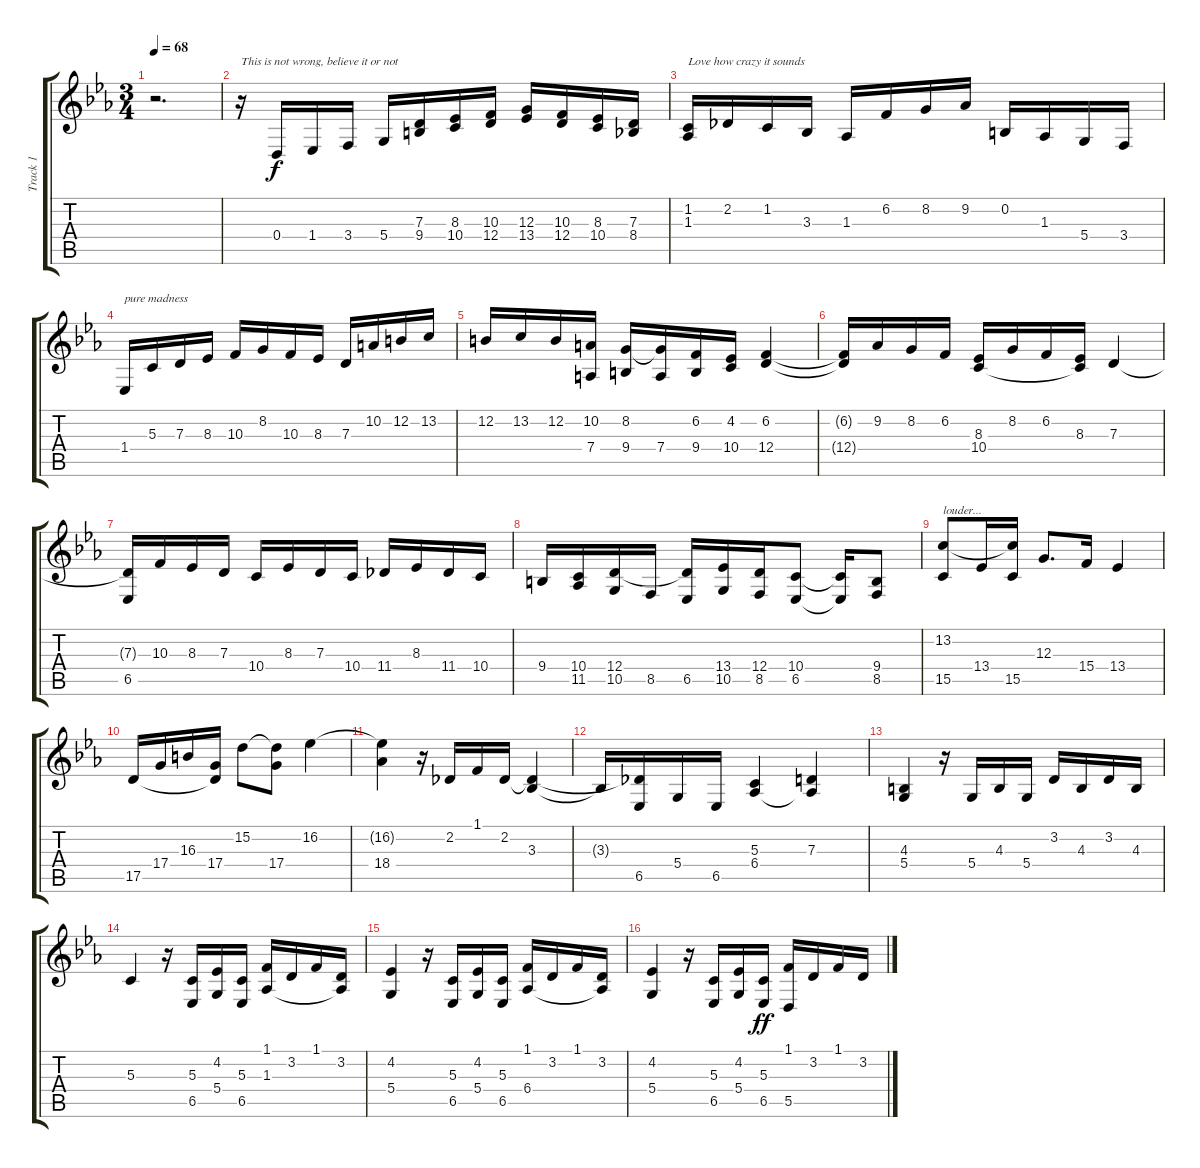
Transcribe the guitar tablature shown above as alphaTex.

\track ("Track 1" "Track 1") {instrument churchorgan}
\staff {score tabs}
\tuning (E4 B3 G3 D3 A2 E2) {hide}
\ts (3 4)
\tempo 68
\clef g2
\ks cminor
r.2{d dy f} |
r.16{txt "This is not wrong, believe it or not"} 0.4.16 1.4.16 3.4.16 5.4.16 (7.3 9.4).16 (8.3 10.4).16 (10.3 12.4).16 (12.3 13.4).16 (10.3 12.4).16 (8.3 10.4).16 (7.3 8.4).16 |
(1.2 1.3).16{txt "Love how crazy it sounds"} 2.2.16 1.2.16 3.3.16 1.3.16 6.2.16 8.2.16 9.2.16 0.2.16 1.3.16 5.4.16 3.4.16 |
1.4.16{txt "pure madness"} 5.3.16 7.3.16 8.3.16 10.3.16 8.2.16 10.3.16 8.3.16 7.3.16 10.2.16 12.2.16 13.2.16 |
12.2.16 13.2.16 12.2.16 (10.2 7.4).16 (8.2 9.4).16 (8.2{t} 7.4).16 (6.2 9.4).16 (4.2 10.4).16 (6.2 12.4).4 |
(6.2{t} 12.4{t}).16 9.2.16 8.2.16 6.2.16 (8.3 10.4).16 8.2.16 6.2.16 (8.3 10.4{t}).16 7.3.4 |
(7.3{t} 6.5).16 10.3.16 8.3.16 7.3.16 10.4.16 8.3.16 7.3.16 10.4.16 11.4.16 8.3.16 11.4.16 10.4.16 |
9.4.16 (10.4 11.5).16 (12.4 10.5).16 8.5.16 (12.4{t} 6.5).16 (13.4 10.5).16 (12.4 8.5).16 (10.4 6.5).8 (10.4{t} 6.5{t}).16 (9.4 8.5).8 |
(13.2 15.5).8{txt "louder..." volume 16} 13.4.16 (13.2{t} 15.5).16 12.3.8{d} 15.4.16 13.4.4 |
17.5.16 17.4.16 16.3.16 (17.4 17.5{t}).16 15.2.8 (15.2{t} 17.4).8 16.2.4 |
(16.2{t} 18.4).4 r.16 2.2.16 1.1.16 2.2.16 (2.2{t} 3.3).4 |
3.3{t}.16 (2.2{t} 6.5).16 5.4.16 6.5.16 (5.3 6.4).4 (7.3 6.4{t}).4 |
(4.3 5.4).4 r.16 5.4.16 4.3.16 5.4.16 3.2.16 4.3.16 3.2.16 4.3.16 |
5.3.4 r.16 (5.3 6.5).16 (4.2 5.4).16 (5.3 6.5).16 (1.1 1.3).16 3.2.16 1.1.16 (3.2 1.3{t}).16 |
(4.2 5.4).4 r.16 (5.3 6.5).16 (4.2 5.4).16 (5.3 6.5).16 (1.1 6.4).16 3.2.16 1.1.16 (3.2 6.4{t}).16 |
(4.2 5.4).4 r.16 (5.3 6.5).16 (4.2 5.4).16 (5.3 6.5).16{dy ff} (1.1 5.5).16 3.2.16 1.1.16 3.2.16
